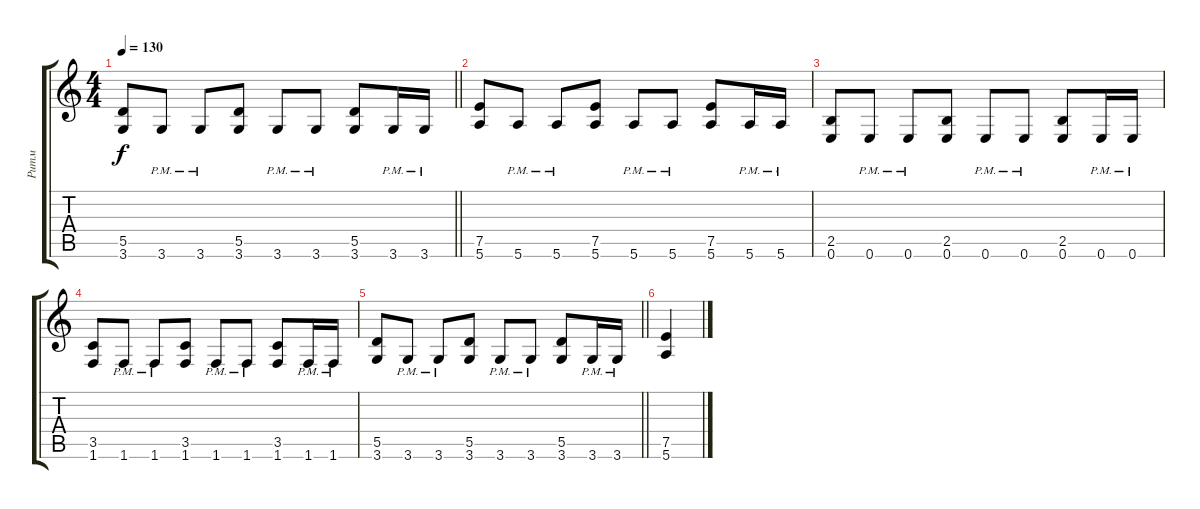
\track ("Ритм" "Ритм") {instrument distortionguitar}
\staff {score tabs}
\tuning (E4 B3 G3 D3 A2 E2) {hide}
\ts (4 4)
\tempo 130
\clef g2
\barLineRight lightlight
\ks c
(5.5 3.6).8{dy f} 3.6{pm}.8 3.6{pm}.8 (5.5 3.6).8 3.6{pm}.8 3.6{pm}.8 (5.5 3.6).8 3.6{pm}.16 3.6{pm}.16 |
(7.5 5.6).8 5.6{pm}.8 5.6{pm}.8 (7.5 5.6).8 5.6{pm}.8 5.6{pm}.8 (7.5 5.6).8 5.6{pm}.16 5.6{pm}.16 |
(2.5 0.6).8 0.6{pm}.8 0.6{pm}.8 (2.5 0.6).8 0.6{pm}.8 0.6{pm}.8 (2.5 0.6).8 0.6{pm}.16 0.6{pm}.16 |
(3.5 1.6).8 1.6{pm}.8 1.6{pm}.8 (3.5 1.6).8 1.6{pm}.8 1.6{pm}.8 (3.5 1.6).8 1.6{pm}.16 1.6{pm}.16 |
\barLineRight lightlight
(5.5 3.6).8 3.6{pm}.8 3.6{pm}.8 (5.5 3.6).8 3.6{pm}.8 3.6{pm}.8 (5.5 3.6).8 3.6{pm}.16 3.6{pm}.16 |
(7.5 5.6).4
